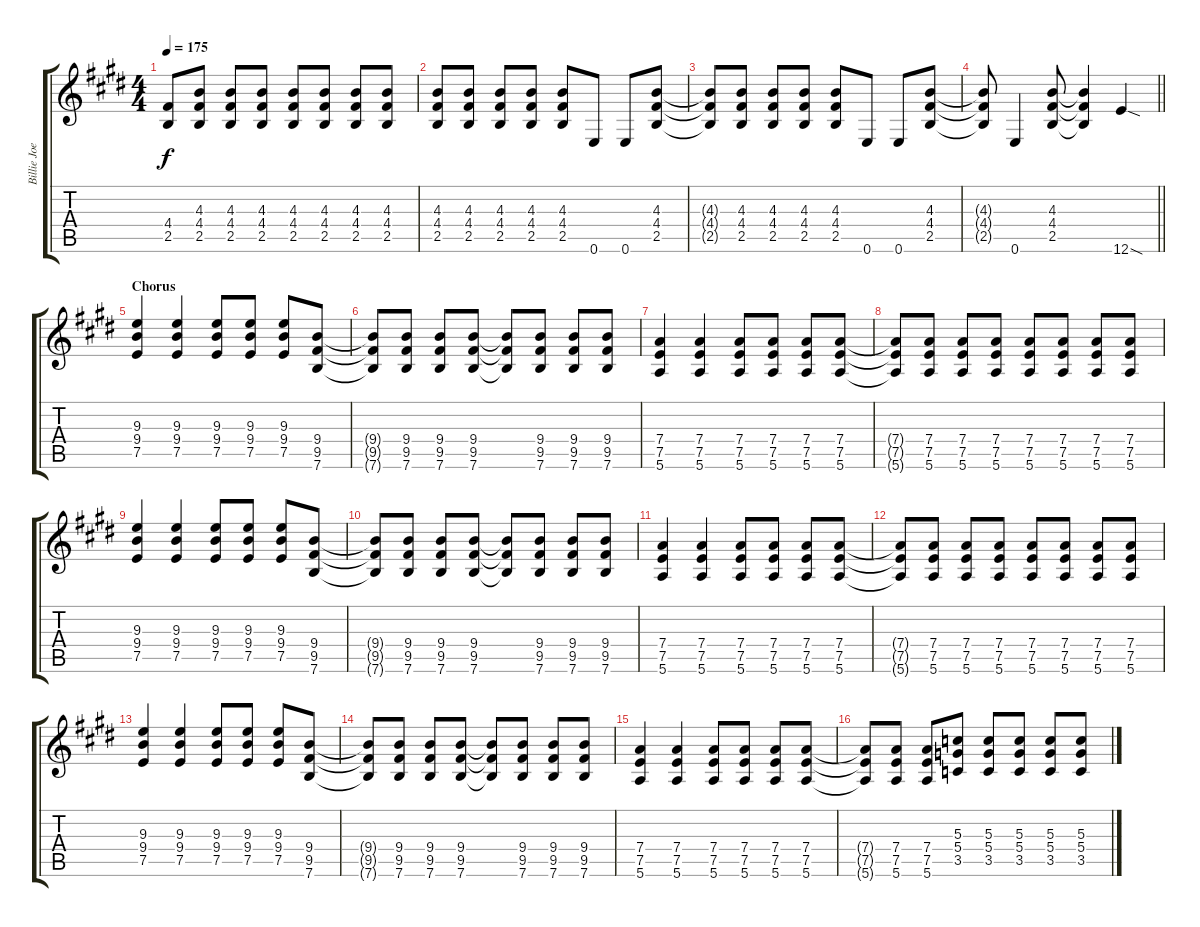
\track ("Billie Joe" "Billie Joe") {instrument overdrivenguitar}
\staff {score tabs}
\tuning (E4 B3 G3 D3 A2 E2) {hide}
\ts (4 4)
\tempo 175
\clef g2
\ks e
(4.4{t} 2.5{t}).8{dy f} (4.3 4.4 2.5).8 (4.3 4.4 2.5).8 (4.3 4.4 2.5).8 (4.3 4.4 2.5).8 (4.3 4.4 2.5).8 (4.3 4.4 2.5).8 (4.3 4.4 2.5).8 |
(4.3 4.4 2.5).8 (4.3 4.4 2.5).8 (4.3 4.4 2.5).8 (4.3 4.4 2.5).8 (4.3 4.4 2.5).8 0.6.8 0.6.8 (4.3 4.4 2.5).8 |
(4.3{t} 4.4{t} 2.5{t}).8 (4.3 4.4 2.5).8 (4.3 4.4 2.5).8 (4.3 4.4 2.5).8 (4.3 4.4 2.5).8 0.6.8 0.6.8 (4.3 4.4 2.5).8 |
\barLineRight lightlight
(4.3{t} 4.4{t} 2.5{t}).8 0.6.4 (4.3 4.4 2.5).8 (4.3{t} 4.4{t} 2.5{t}).4 12.6{sod}.4 |
\section ("" "Chorus")
(9.3 9.4 7.5).4 (9.3 9.4 7.5).4 (9.3 9.4 7.5).8 (9.3 9.4 7.5).8 (9.3 9.4 7.5).8 (9.4 9.5 7.6).8 |
(9.4{t} 9.5{t} 7.6{t}).8 (9.4 9.5 7.6).8 (9.4 9.5 7.6).8 (9.4 9.5 7.6).8 (9.4{t} 9.5{t} 7.6{t}).8 (9.4 9.5 7.6).8 (9.4 9.5 7.6).8 (9.4 9.5 7.6).8 |
(7.4 7.5 5.6).4 (7.4 7.5 5.6).4 (7.4 7.5 5.6).8 (7.4 7.5 5.6).8 (7.4 7.5 5.6).8 (7.4 7.5 5.6).8 |
(7.4{t} 7.5{t} 5.6{t}).8 (7.4 7.5 5.6).8 (7.4 7.5 5.6).8 (7.4 7.5 5.6).8 (7.4 7.5 5.6).8 (7.4 7.5 5.6).8 (7.4 7.5 5.6).8 (7.4 7.5 5.6).8 |
(9.3 9.4 7.5).4 (9.3 9.4 7.5).4 (9.3 9.4 7.5).8 (9.3 9.4 7.5).8 (9.3 9.4 7.5).8 (9.4 9.5 7.6).8 |
(9.4{t} 9.5{t} 7.6{t}).8 (9.4 9.5 7.6).8 (9.4 9.5 7.6).8 (9.4 9.5 7.6).8 (9.4{t} 9.5{t} 7.6{t}).8 (9.4 9.5 7.6).8 (9.4 9.5 7.6).8 (9.4 9.5 7.6).8 |
(7.4 7.5 5.6).4 (7.4 7.5 5.6).4 (7.4 7.5 5.6).8 (7.4 7.5 5.6).8 (7.4 7.5 5.6).8 (7.4 7.5 5.6).8 |
(7.4{t} 7.5{t} 5.6{t}).8 (7.4 7.5 5.6).8 (7.4 7.5 5.6).8 (7.4 7.5 5.6).8 (7.4 7.5 5.6).8 (7.4 7.5 5.6).8 (7.4 7.5 5.6).8 (7.4 7.5 5.6).8 |
(9.3 9.4 7.5).4 (9.3 9.4 7.5).4 (9.3 9.4 7.5).8 (9.3 9.4 7.5).8 (9.3 9.4 7.5).8 (9.4 9.5 7.6).8 |
(9.4{t} 9.5{t} 7.6{t}).8 (9.4 9.5 7.6).8 (9.4 9.5 7.6).8 (9.4 9.5 7.6).8 (9.4{t} 9.5{t} 7.6{t}).8 (9.4 9.5 7.6).8 (9.4 9.5 7.6).8 (9.4 9.5 7.6).8 |
(7.4 7.5 5.6).4 (7.4 7.5 5.6).4 (7.4 7.5 5.6).8 (7.4 7.5 5.6).8 (7.4 7.5 5.6).8 (7.4 7.5 5.6).8 |
(7.4{t} 7.5{t} 5.6{t}).8 (7.4 7.5 5.6).8 (7.4 7.5 5.6).8 (5.3 5.4 3.5).8 (5.3 5.4 3.5).8 (5.3 5.4 3.5).8 (5.3 5.4 3.5).8 (5.3 5.4 3.5).8
